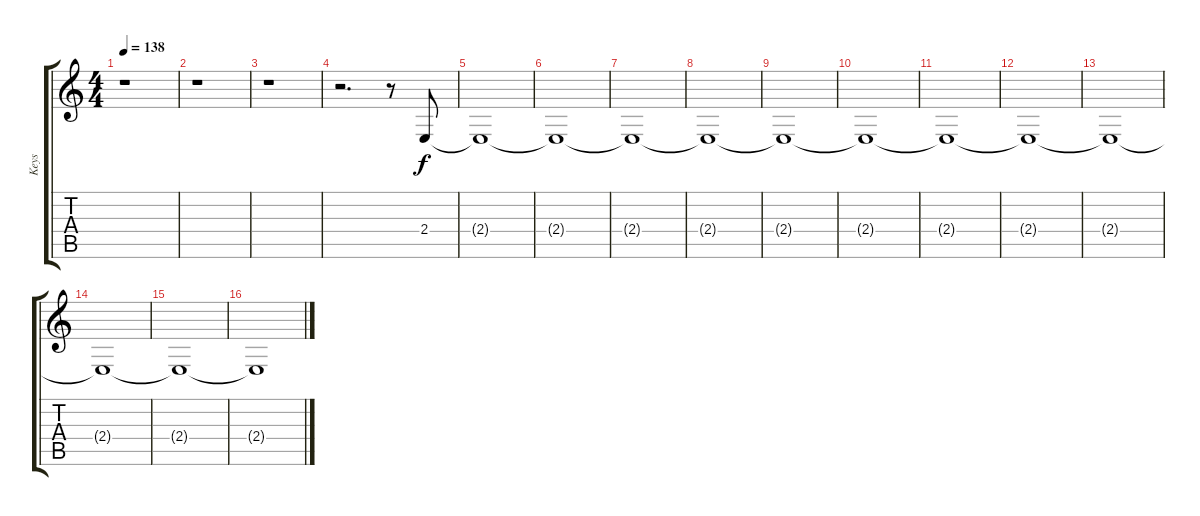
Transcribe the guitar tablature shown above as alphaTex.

\track ("Keys" "Keys") {instrument pad4choir}
\staff {score tabs}
\tuning (E4 B3 G3 D3 A2 E2) {hide}
\ts (4 4)
\tempo 138
\clef g2
\ks c
r.1{dy f} |
r.1 |
r.1 |
r.2{d} r.8 2.4.8{balance 1 instrument helicopter} |
2.4{t}.1 |
2.4{t}.1 |
2.4{t}.1 |
2.4{t}.1 |
2.4{t}.1 |
2.4{t}.1 |
2.4{t}.1 |
2.4{t}.1 |
2.4{t}.1 |
2.4{t}.1 |
2.4{t}.1 |
2.4{t}.1
